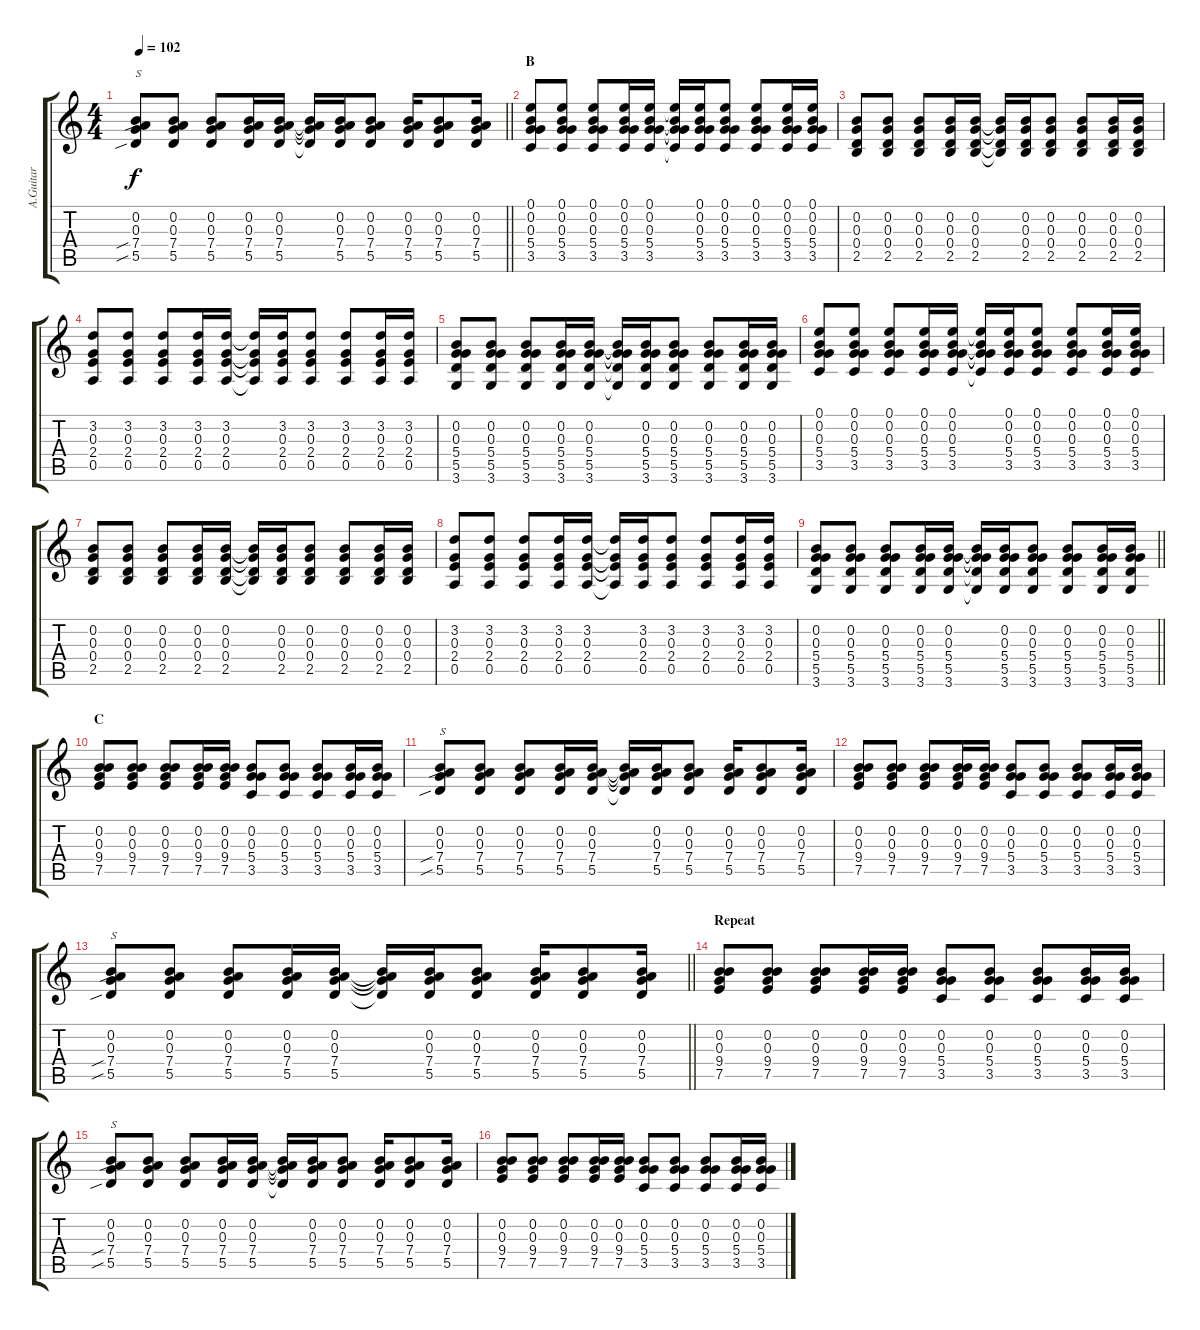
\track ("A.Guitar " "A.Guitar ") {instrument acousticguitarsteel}
\staff {score tabs}
\tuning (E4 B3 G3 D3 A2 E2) {hide}
\ts (4 4)
\tempo 102
\clef g2
\barLineRight lightlight
\ks c
(0.2 0.3 7.4{sib} 5.5{sib}).8{txt "S" dy f} (0.2 0.3 7.4 5.5).8 (0.2 0.3 7.4 5.5).8 (0.2 0.3 7.4 5.5).16 (0.2 0.3 7.4 5.5).16 (0.2{t} 0.3{t} 7.4{t} 5.5{t}).16 (0.2 0.3 7.4 5.5).16 (0.2 0.3 7.4 5.5).8 (0.2 0.3 7.4 5.5).16 (0.2 0.3 7.4 5.5).8 (0.2 0.3 7.4 5.5).16 |
\section ("" "B")
(0.1 0.2 0.3 5.4 3.5).8 (0.1 0.2 0.3 5.4 3.5).8 (0.1 0.2 0.3 5.4 3.5).8 (0.1 0.2 0.3 5.4 3.5).16 (0.1 0.2 0.3 5.4 3.5).16 (0.1{t} 0.2{t} 0.3{t} 5.4{t} 3.5{t}).16 (0.1 0.2 0.3 5.4 3.5).16 (0.1 0.2 0.3 5.4 3.5).8 (0.1 0.2 0.3 5.4 3.5).8 (0.1 0.2 0.3 5.4 3.5).16 (0.1 0.2 0.3 5.4 3.5).16 |
(0.2 0.3 0.4 2.5).8 (0.2 0.3 0.4 2.5).8 (0.2 0.3 0.4 2.5).8 (0.2 0.3 0.4 2.5).16 (0.2 0.3 0.4 2.5).16 (0.2{t} 0.3{t} 0.4{t} 2.5{t}).16 (0.2 0.3 0.4 2.5).16 (0.2 0.3 0.4 2.5).8 (0.2 0.3 0.4 2.5).8 (0.2 0.3 0.4 2.5).16 (0.2 0.3 0.4 2.5).16 |
(3.2 0.3 2.4 0.5).8 (3.2 0.3 2.4 0.5).8 (3.2 0.3 2.4 0.5).8 (3.2 0.3 2.4 0.5).16 (3.2 0.3 2.4 0.5).16 (3.2{t} 0.3{t} 2.4{t} 0.5{t}).16 (3.2 0.3 2.4 0.5).16 (3.2 0.3 2.4 0.5).8 (3.2 0.3 2.4 0.5).8 (3.2 0.3 2.4 0.5).16 (3.2 0.3 2.4 0.5).16 |
(0.2 0.3 5.4 5.5 3.6).8 (0.2 0.3 5.4 5.5 3.6).8 (0.2 0.3 5.4 5.5 3.6).8 (0.2 0.3 5.4 5.5 3.6).16 (0.2 0.3 5.4 5.5 3.6).16 (0.2{t} 0.3{t} 5.4{t} 5.5{t} 3.6{t}).16 (0.2 0.3 5.4 5.5 3.6).16 (0.2 0.3 5.4 5.5 3.6).8 (0.2 0.3 5.4 5.5 3.6).8 (0.2 0.3 5.4 5.5 3.6).16 (0.2 0.3 5.4 5.5 3.6).16 |
(0.1 0.2 0.3 5.4 3.5).8 (0.1 0.2 0.3 5.4 3.5).8 (0.1 0.2 0.3 5.4 3.5).8 (0.1 0.2 0.3 5.4 3.5).16 (0.1 0.2 0.3 5.4 3.5).16 (0.1{t} 0.2{t} 0.3{t} 5.4{t} 3.5{t}).16 (0.1 0.2 0.3 5.4 3.5).16 (0.1 0.2 0.3 5.4 3.5).8 (0.1 0.2 0.3 5.4 3.5).8 (0.1 0.2 0.3 5.4 3.5).16 (0.1 0.2 0.3 5.4 3.5).16 |
(0.2 0.3 0.4 2.5).8 (0.2 0.3 0.4 2.5).8 (0.2 0.3 0.4 2.5).8 (0.2 0.3 0.4 2.5).16 (0.2 0.3 0.4 2.5).16 (0.2{t} 0.3{t} 0.4{t} 2.5{t}).16 (0.2 0.3 0.4 2.5).16 (0.2 0.3 0.4 2.5).8 (0.2 0.3 0.4 2.5).8 (0.2 0.3 0.4 2.5).16 (0.2 0.3 0.4 2.5).16 |
(3.2 0.3 2.4 0.5).8 (3.2 0.3 2.4 0.5).8 (3.2 0.3 2.4 0.5).8 (3.2 0.3 2.4 0.5).16 (3.2 0.3 2.4 0.5).16 (3.2{t} 0.3{t} 2.4{t} 0.5{t}).16 (3.2 0.3 2.4 0.5).16 (3.2 0.3 2.4 0.5).8 (3.2 0.3 2.4 0.5).8 (3.2 0.3 2.4 0.5).16 (3.2 0.3 2.4 0.5).16 |
\barLineRight lightlight
(0.2 0.3 5.4 5.5 3.6).8 (0.2 0.3 5.4 5.5 3.6).8 (0.2 0.3 5.4 5.5 3.6).8 (0.2 0.3 5.4 5.5 3.6).16 (0.2 0.3 5.4 5.5 3.6).16 (0.2{t} 0.3{t} 5.4{t} 5.5{t} 3.6{t}).16 (0.2 0.3 5.4 5.5 3.6).16 (0.2 0.3 5.4 5.5 3.6).8 (0.2 0.3 5.4 5.5 3.6).8 (0.2 0.3 5.4 5.5 3.6).16 (0.2 0.3 5.4 5.5 3.6).16 |
\section ("" "C")
(0.2 0.3 9.4 7.5).8 (0.2 0.3 9.4 7.5).8 (0.2 0.3 9.4 7.5).8 (0.2 0.3 9.4 7.5).16 (0.2 0.3 9.4 7.5).16 (0.2 0.3 5.4 3.5).8 (0.2 0.3 5.4 3.5).8 (0.2 0.3 5.4 3.5).8 (0.2 0.3 5.4 3.5).16 (0.2 0.3 5.4 3.5).16 |
(0.2 0.3 7.4{sib} 5.5{sib}).8{txt "S"} (0.2 0.3 7.4 5.5).8 (0.2 0.3 7.4 5.5).8 (0.2 0.3 7.4 5.5).16 (0.2 0.3 7.4 5.5).16 (0.2{t} 0.3{t} 7.4{t} 5.5{t}).16 (0.2 0.3 7.4 5.5).16 (0.2 0.3 7.4 5.5).8 (0.2 0.3 7.4 5.5).16 (0.2 0.3 7.4 5.5).8 (0.2 0.3 7.4 5.5).16 |
(0.2 0.3 9.4 7.5).8 (0.2 0.3 9.4 7.5).8 (0.2 0.3 9.4 7.5).8 (0.2 0.3 9.4 7.5).16 (0.2 0.3 9.4 7.5).16 (0.2 0.3 5.4 3.5).8 (0.2 0.3 5.4 3.5).8 (0.2 0.3 5.4 3.5).8 (0.2 0.3 5.4 3.5).16 (0.2 0.3 5.4 3.5).16 |
\barLineRight lightlight
(0.2 0.3 7.4{sib} 5.5{sib}).8{txt "S"} (0.2 0.3 7.4 5.5).8 (0.2 0.3 7.4 5.5).8 (0.2 0.3 7.4 5.5).16 (0.2 0.3 7.4 5.5).16 (0.2{t} 0.3{t} 7.4{t} 5.5{t}).16 (0.2 0.3 7.4 5.5).16 (0.2 0.3 7.4 5.5).8 (0.2 0.3 7.4 5.5).16 (0.2 0.3 7.4 5.5).8 (0.2 0.3 7.4 5.5).16 |
\section ("" "Repeat")
(0.2 0.3 9.4 7.5).8 (0.2 0.3 9.4 7.5).8 (0.2 0.3 9.4 7.5).8 (0.2 0.3 9.4 7.5).16 (0.2 0.3 9.4 7.5).16 (0.2 0.3 5.4 3.5).8 (0.2 0.3 5.4 3.5).8 (0.2 0.3 5.4 3.5).8 (0.2 0.3 5.4 3.5).16 (0.2 0.3 5.4 3.5).16 |
(0.2 0.3 7.4{sib} 5.5{sib}).8{txt "S"} (0.2 0.3 7.4 5.5).8 (0.2 0.3 7.4 5.5).8 (0.2 0.3 7.4 5.5).16 (0.2 0.3 7.4 5.5).16 (0.2{t} 0.3{t} 7.4{t} 5.5{t}).16 (0.2 0.3 7.4 5.5).16 (0.2 0.3 7.4 5.5).8 (0.2 0.3 7.4 5.5).16 (0.2 0.3 7.4 5.5).8 (0.2 0.3 7.4 5.5).16 |
(0.2 0.3 9.4 7.5).8 (0.2 0.3 9.4 7.5).8 (0.2 0.3 9.4 7.5).8 (0.2 0.3 9.4 7.5).16 (0.2 0.3 9.4 7.5).16 (0.2 0.3 5.4 3.5).8 (0.2 0.3 5.4 3.5).8 (0.2 0.3 5.4 3.5).8 (0.2 0.3 5.4 3.5).16 (0.2 0.3 5.4 3.5).16
